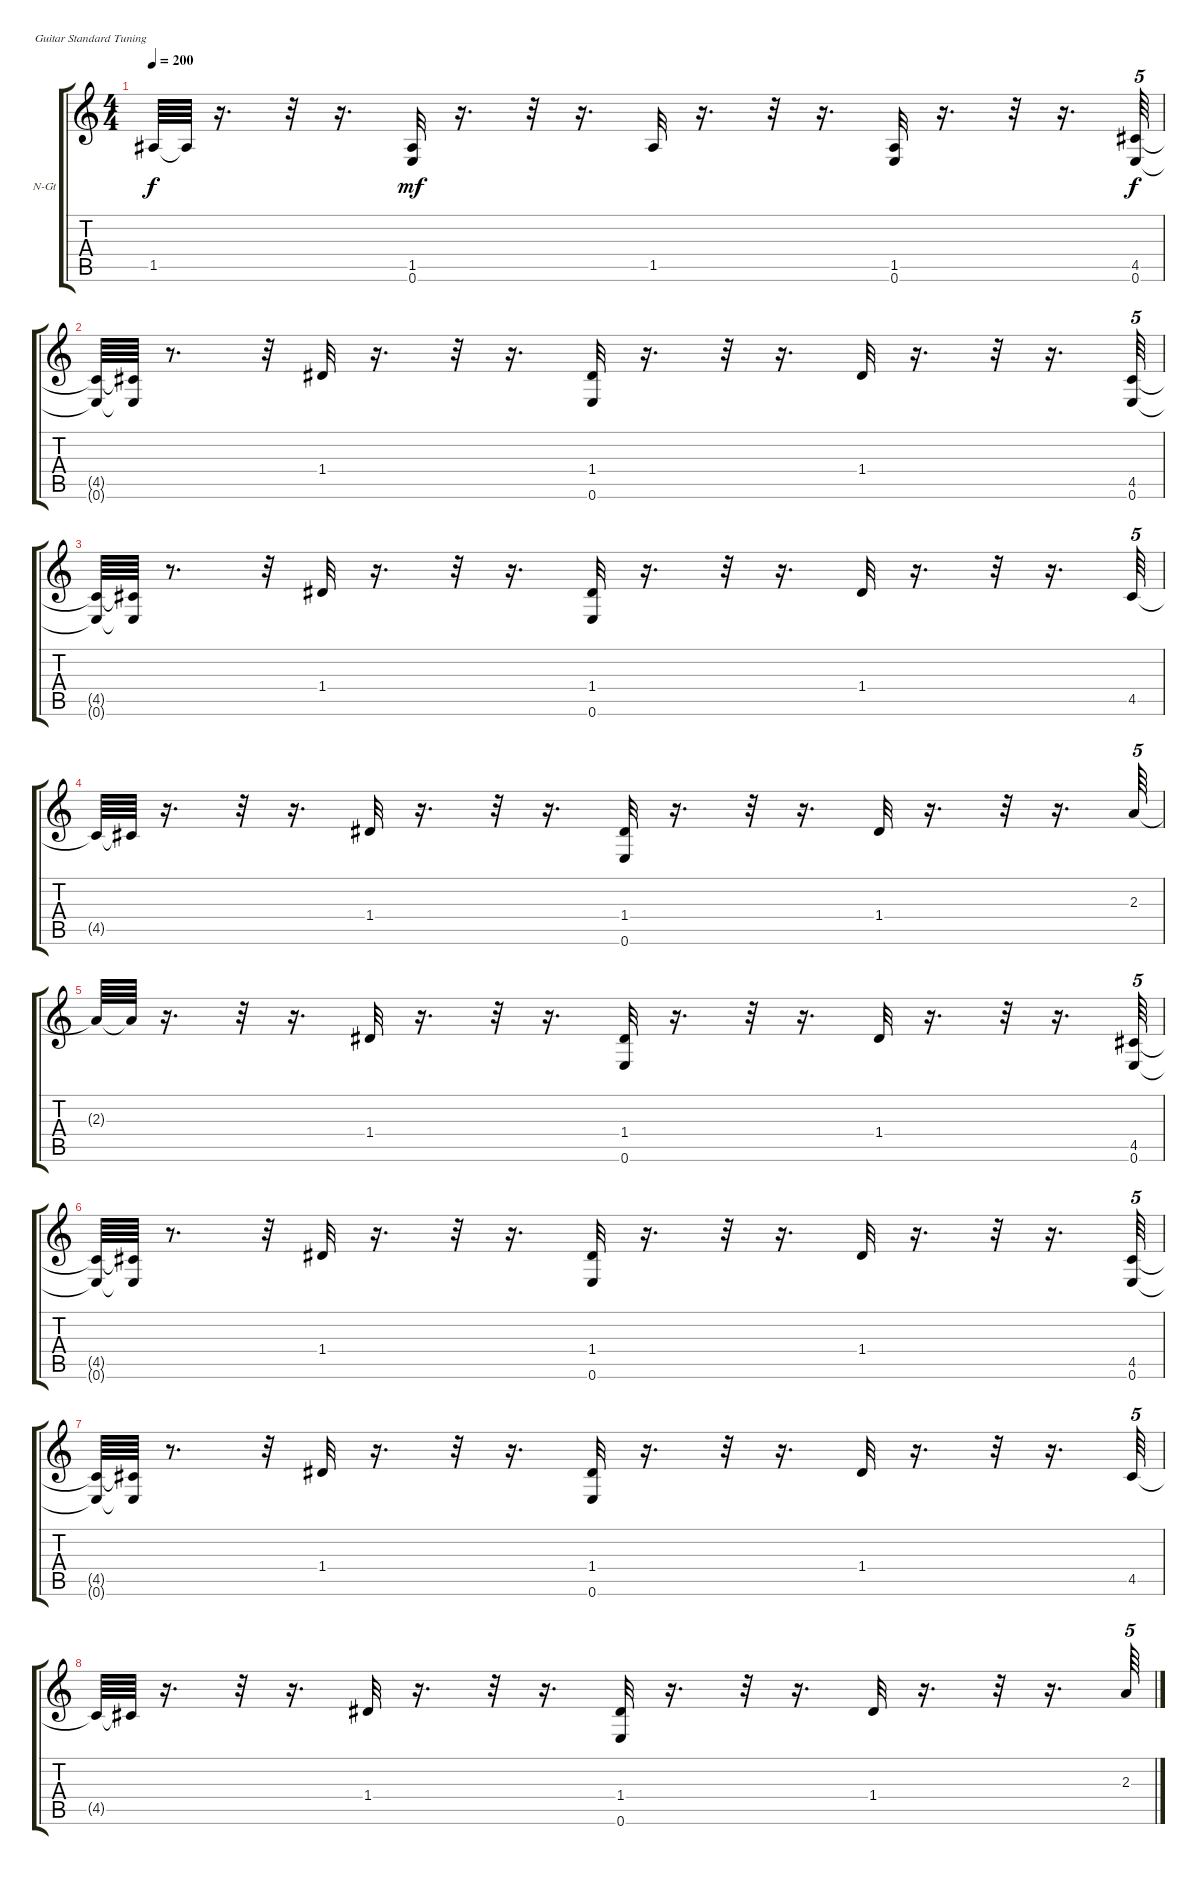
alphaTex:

\bracketExtendMode groupsimilarinstruments
\firstSystemTrackNameOrientation horizontal
\otherSystemsTrackNameOrientation horizontal
\track ("Акустика" "N-Gt") {instrument acousticguitarnylon}
\staff {score tabs}
\tuning (E4 B3 G3 D3 A2 E2)
\ts (4 4)
\tempo 200
\clef g2
\ks c
1.5{t}.64{dy f} 1.5{t}.64 r.16{d} r.32 r.16{d} (1.5 0.6).32{dy mf} r.16{d} r.32 r.16{d} 1.5.32 r.16{d} r.32 r.16{d} (1.5 0.6).32 r.16{d} r.32 r.16{d} (4.5 0.6).64{tu (5 4) dy f} |
(4.5{t} 0.6{t}).64 (4.5{t} 0.6{t}).64 r.8{d} r.32 1.4.32 r.16{d} r.32 r.16{d} (1.4 0.6).32 r.16{d} r.32 r.16{d} 1.4.32 r.16{d} r.32 r.16{d} (4.5 0.6).64{tu (5 4)} |
(4.5{t} 0.6{t}).64 (4.5{t} 0.6{t}).64 r.8{d} r.32 1.4.32 r.16{d} r.32 r.16{d} (1.4 0.6).32 r.16{d} r.32 r.16{d} 1.4.32 r.16{d} r.32 r.16{d} 4.5.64{tu (5 4)} |
4.5{t}.64 4.5{t}.64 r.16{d} r.32 r.16{d} 1.4.32 r.16{d} r.32 r.16{d} (1.4 0.6).32 r.16{d} r.32 r.16{d} 1.4.32 r.16{d} r.32 r.16{d} 2.3.64{tu (5 4)} |
2.3{t}.64 2.3{t}.64 r.16{d} r.32 r.16{d} 1.4.32 r.16{d} r.32 r.16{d} (1.4 0.6).32 r.16{d} r.32 r.16{d} 1.4.32 r.16{d} r.32 r.16{d} (4.5 0.6).64{tu (5 4)} |
(4.5{t} 0.6{t}).64 (4.5{t} 0.6{t}).64 r.8{d} r.32 1.4.32 r.16{d} r.32 r.16{d} (1.4 0.6).32 r.16{d} r.32 r.16{d} 1.4.32 r.16{d} r.32 r.16{d} (4.5 0.6).64{tu (5 4)} |
(4.5{t} 0.6{t}).64 (4.5{t} 0.6{t}).64 r.8{d} r.32 1.4.32 r.16{d} r.32 r.16{d} (1.4 0.6).32 r.16{d} r.32 r.16{d} 1.4.32 r.16{d} r.32 r.16{d} 4.5.64{tu (5 4)} |
4.5{t}.64 4.5{t}.64 r.16{d} r.32 r.16{d} 1.4.32 r.16{d} r.32 r.16{d} (1.4 0.6).32 r.16{d} r.32 r.16{d} 1.4.32 r.16{d} r.32 r.16{d} 2.3.64{tu (5 4)}
